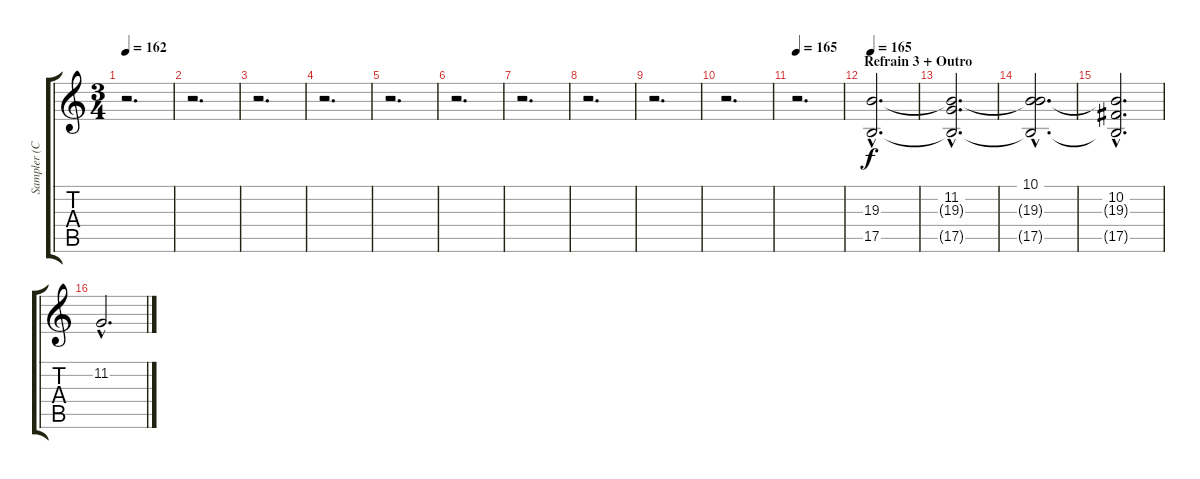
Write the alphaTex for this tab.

\track ("Sampler (Craig)" "Sampler (C") {instrument pad6metallic}
\staff {score tabs}
\tuning (Db4 Ab3 E3 B2 Gb2 B1) {hide}
\ts (3 4)
\tempo 162
\clef g2
\ks c
r.2{d dy f} |
r.2{d} |
r.2{d} |
r.2{d} |
r.2{d} |
r.2{d} |
r.2{d} |
r.2{d} |
r.2{d} |
r.2{d} |
\tempo 165
r.2{d volume 10 balance 3 instrument pad6metallic} |
\section ("" "Refrain 3 + Outro")
\tempo 165
(19.3{hac} 17.5{hac}).2{d} |
(11.2{hac} 19.3{hac t} 17.5{hac t}).2{d volume 8} |
(10.1{hac} 19.3{hac t} 17.5{hac t}).2{d} |
(10.2{hac} 19.3{hac t} 17.5{hac t}).2{d} |
11.2{hac}.2{d}
